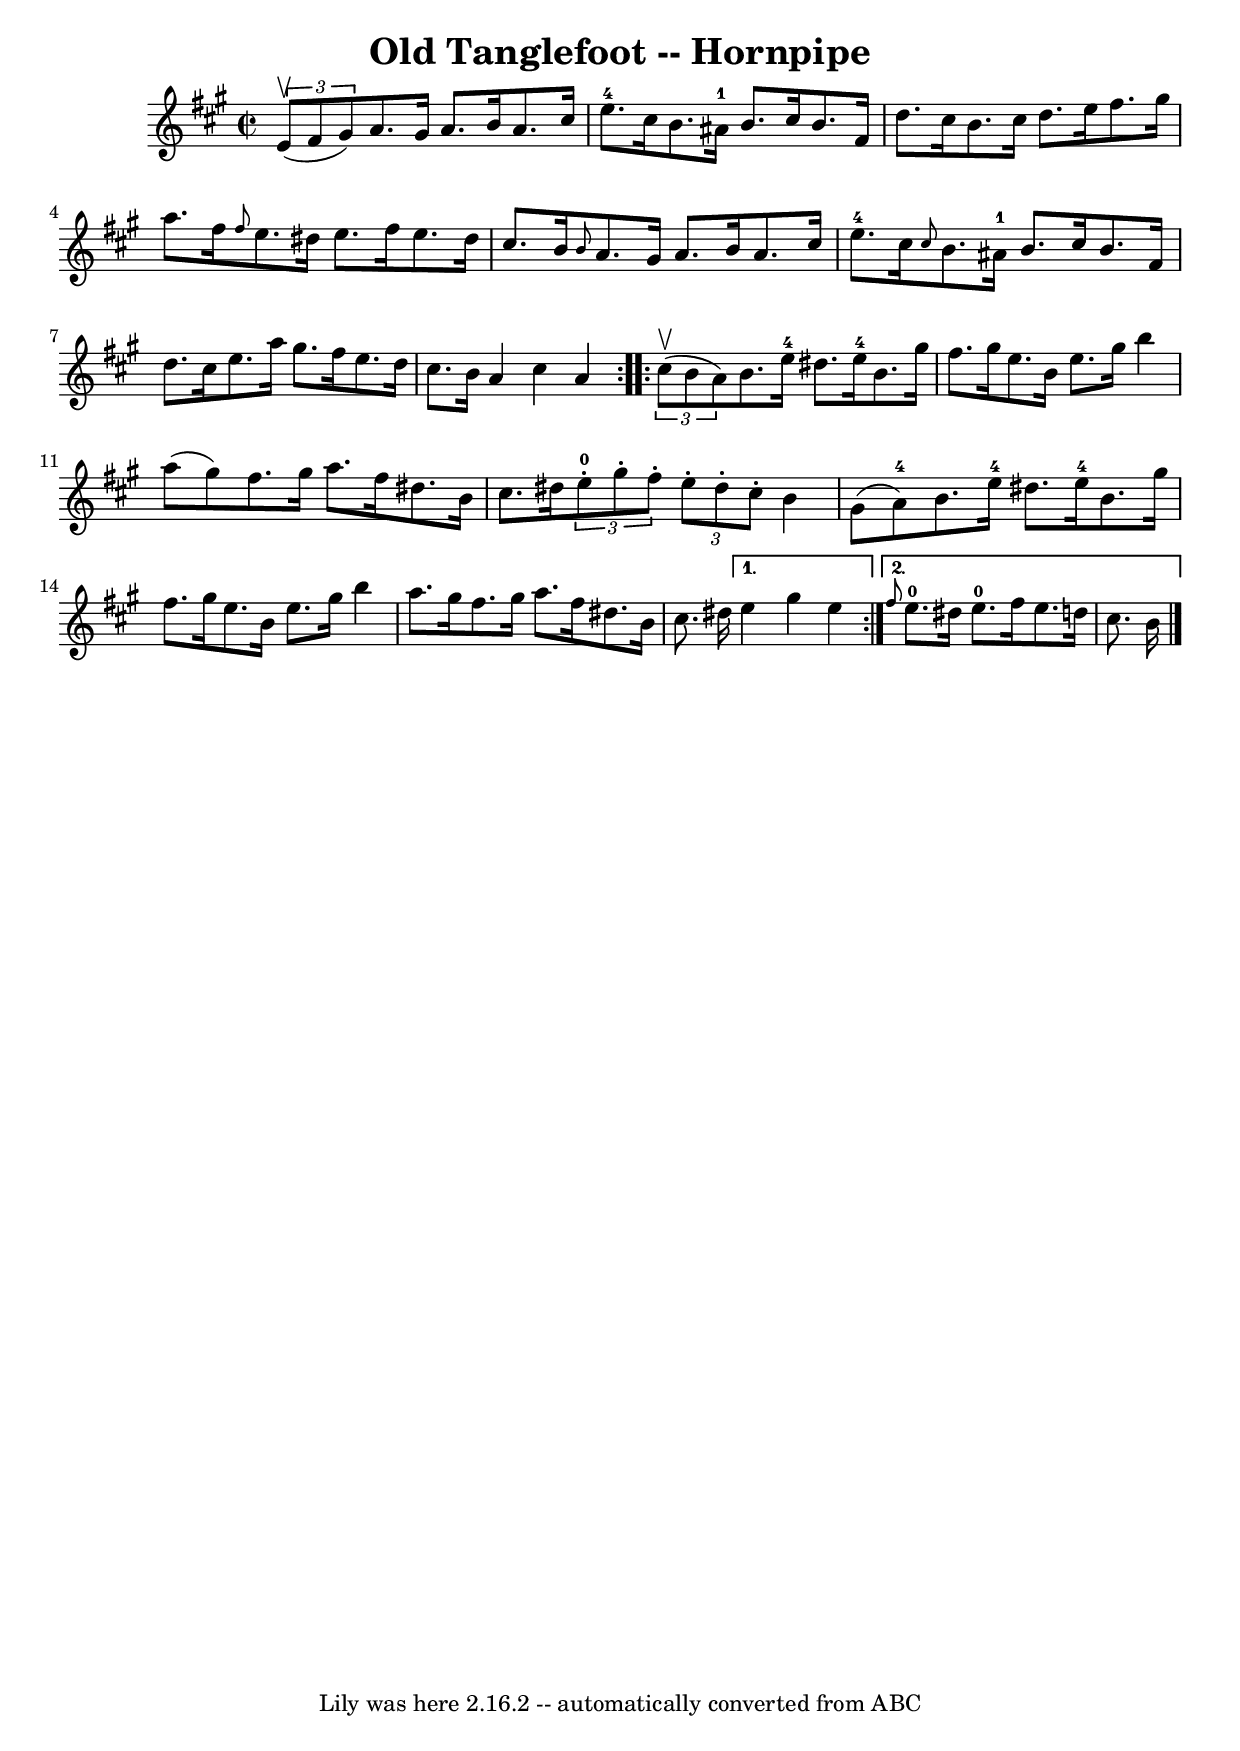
\version "2.16.2"
\include "Mammoth.ily"
\header {
  %% book = "Cole's 1000 Fiddle Tunes"
  crossRefNumber = "1"
  footnotes = ""
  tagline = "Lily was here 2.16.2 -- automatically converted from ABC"
  title = "Old Tanglefoot -- Hornpipe"

}
voicedefault =  {



  \repeat volta 2 {

    \override Staff.TimeSignature #'style = #'C
    \time 2/2 
    \key a \major
    \times 2/3 { e'8 (^\upbow fis'8 gis'8) 
	       }  |
    a'8. gis'16 a'8. b'16 a'8. cis''16 e''8.-4   
    cis''16  |
    b'8. ais'16-1 b'8. cis''16 b'8. fis'16    
    d''8. cis''16  |
    b'8. cis''16 d''8. e''16 fis''8.    
    gis''16 a''8. fis''16  |
    \grace { fis''8  
	   } e''8. dis''16  
    e''8. fis''16 e''8. dis''16 cis''8. b'16  |
    
    \grace { b'8  
	   } a'8. gis'16 a'8. b'16 a'8. cis''16 e''8.-4 cis''16  |
    \grace { cis''8  
	   } b'8. ais'16-1 b'8.    
    cis''16 b'8. fis'16 d''8. cis''16  |
    e''8. a''16    
    gis''8. fis''16 e''8. d''16 cis''8. b'16  |
    a'4    
    cis''4 a'4  
  }     
  \repeat volta 2 {
    \times 2/3 { cis''8 (^\upbow b'8   
		 a'8) 
	       } |
    b'8. e''16-4 dis''8. e''16-4 b'8.    
    gis''16 fis''8. gis''16  |
    e''8. b'16 e''8. gis''16    
    b''4 a''8 (gis''8) |
    fis''8. gis''16 a''8. fis''16 
    dis''8. b'16 cis''8. dis''16  |
    \times 2/3 { e''8-0-. 
		 gis''8-. fis''8-. 
	       }   \times 2/3 { e''8-. dis''8-. cis''8-. 
			      }   
    b'4 gis'8 (a'8-4) |
    b'8. e''16-4 dis''8. e''16-4 b'8. gis''16 fis''8. gis''16  |
    e''8. b'16 e''8. 
    gis''16 b''4 a''8. gis''16  |
    fis''8. gis''16    
    a''8. fis''16 dis''8. b'16 cis''8. dis''16  
  } \alternative{{   
    e''4 gis''4 e''4  
  } { \grace { fis''8  
	     } e''8.-0 dis''16    
      e''8.-0 fis''16 e''8. d''!16 cis''8. b'16  \bar "|."   
    }
	       }

}

\score{
  <<

    \context Staff="default"
    {
      \voicedefault 
      
    }

  >>
  \layout {
    
  }
  \midi {
  }

}
